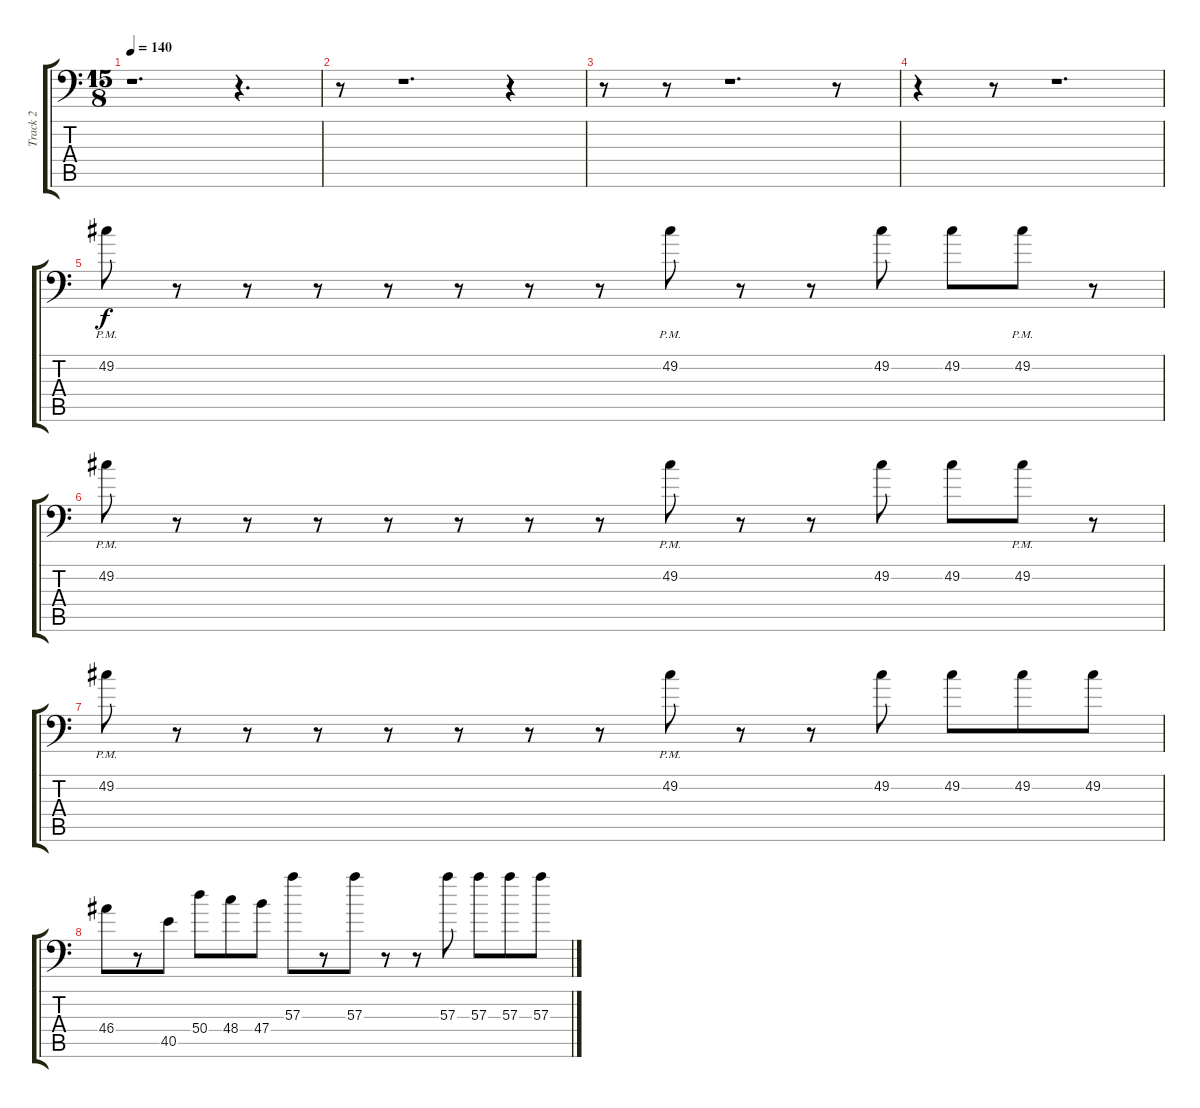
\track ("Track 2" "Track 2") {instrument acousticgrandpiano}
\staff {score tabs}
\tuning (C-1 C-1 C-1 C-1 C-1 C-1) {hide}
\ts (15 8)
\tempo 140
\clef f4
\ks c
r.1{d dy f} r.4{d} |
r.8 r.1{d} r.4 |
r.8 r.8 r.1{d} r.8 |
r.4 r.8 r.1{d} |
49.2{pm}.8 r.8 r.8 r.8 r.8 r.8 r.8 r.8 49.2{pm}.8 r.8 r.8 49.2.8 49.2.8 49.2{pm}.8 r.8 |
49.2{pm}.8 r.8 r.8 r.8 r.8 r.8 r.8 r.8 49.2{pm}.8 r.8 r.8 49.2.8 49.2.8 49.2{pm}.8 r.8 |
49.2{pm}.8 r.8 r.8 r.8 r.8 r.8 r.8 r.8 49.2{pm}.8 r.8 r.8 49.2.8 49.2.8 49.2.8 49.2.8 |
46.4.8 r.8 40.5.8 50.4.8 48.4.8 47.4.8 57.3.8 r.8 57.3.8 r.8 r.8 57.3.8 57.3.8 57.3.8 57.3.8
